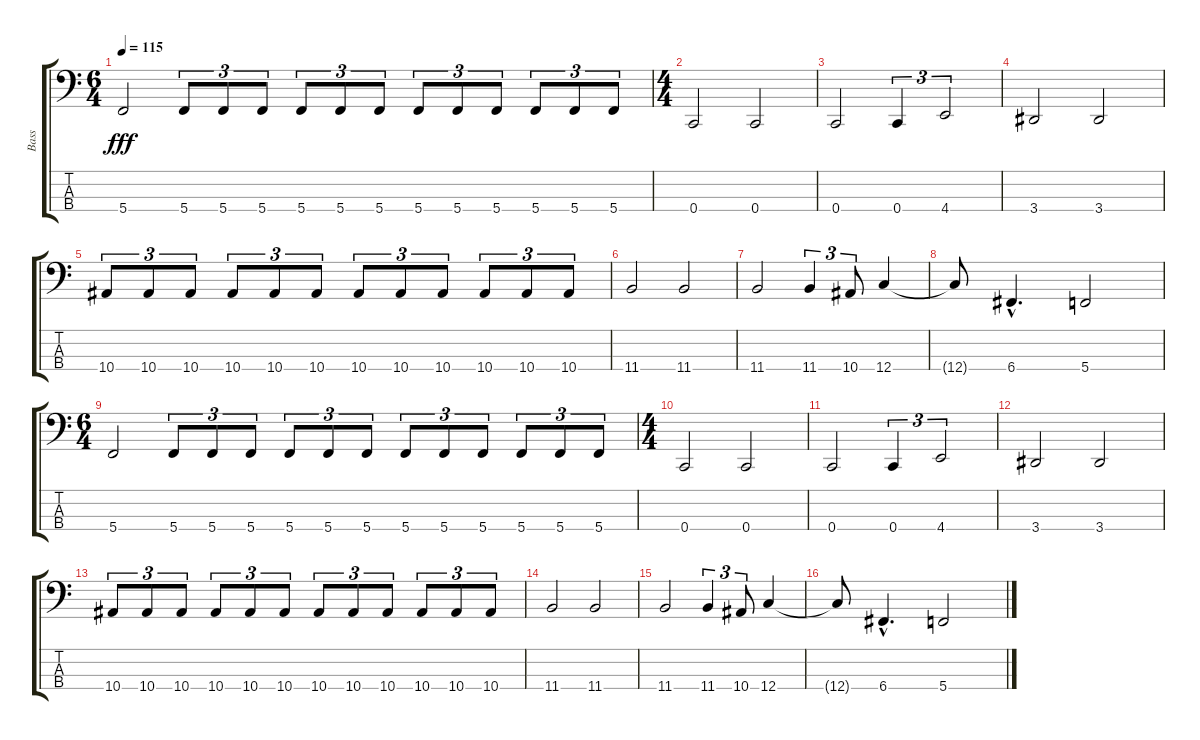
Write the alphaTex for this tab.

\track ("Bass" "Bass") {instrument slapbass1}
\staff {score tabs}
\tuning (F2 C2 G1 C1) {hide}
\ts (6 4)
\tempo 115
\clef f4
\ks c
5.4.2{dy fff} 5.4.8{tu (3 2)} 5.4.8{tu (3 2)} 5.4.8{tu (3 2)} 5.4.8{tu (3 2)} 5.4.8{tu (3 2)} 5.4.8{tu (3 2)} 5.4.8{tu (3 2)} 5.4.8{tu (3 2)} 5.4.8{tu (3 2)} 5.4.8{tu (3 2)} 5.4.8{tu (3 2)} 5.4.8{tu (3 2)} |
\ts (4 4)
0.4.2 0.4.2 |
0.4.2 0.4.4{tu (3 2)} 4.4.2{tu (3 2)} |
3.4.2 3.4.2 |
10.4.8{tu (3 2)} 10.4.8{tu (3 2)} 10.4.8{tu (3 2)} 10.4.8{tu (3 2)} 10.4.8{tu (3 2)} 10.4.8{tu (3 2)} 10.4.8{tu (3 2)} 10.4.8{tu (3 2)} 10.4.8{tu (3 2)} 10.4.8{tu (3 2)} 10.4.8{tu (3 2)} 10.4.8{tu (3 2)} |
11.4.2 11.4.2 |
11.4.2 11.4.4{tu (3 2)} 10.4.8{tu (3 2)} 12.4.4 |
12.4{t}.8 6.4{hac}.4{d} 5.4.2 |
\ts (6 4)
5.4.2 5.4.8{tu (3 2)} 5.4.8{tu (3 2)} 5.4.8{tu (3 2)} 5.4.8{tu (3 2)} 5.4.8{tu (3 2)} 5.4.8{tu (3 2)} 5.4.8{tu (3 2)} 5.4.8{tu (3 2)} 5.4.8{tu (3 2)} 5.4.8{tu (3 2)} 5.4.8{tu (3 2)} 5.4.8{tu (3 2)} |
\ts (4 4)
0.4.2 0.4.2 |
0.4.2 0.4.4{tu (3 2)} 4.4.2{tu (3 2)} |
3.4.2 3.4.2 |
10.4.8{tu (3 2)} 10.4.8{tu (3 2)} 10.4.8{tu (3 2)} 10.4.8{tu (3 2)} 10.4.8{tu (3 2)} 10.4.8{tu (3 2)} 10.4.8{tu (3 2)} 10.4.8{tu (3 2)} 10.4.8{tu (3 2)} 10.4.8{tu (3 2)} 10.4.8{tu (3 2)} 10.4.8{tu (3 2)} |
11.4.2 11.4.2 |
11.4.2 11.4.4{tu (3 2)} 10.4.8{tu (3 2)} 12.4.4 |
12.4{t}.8 6.4{hac}.4{d} 5.4.2
